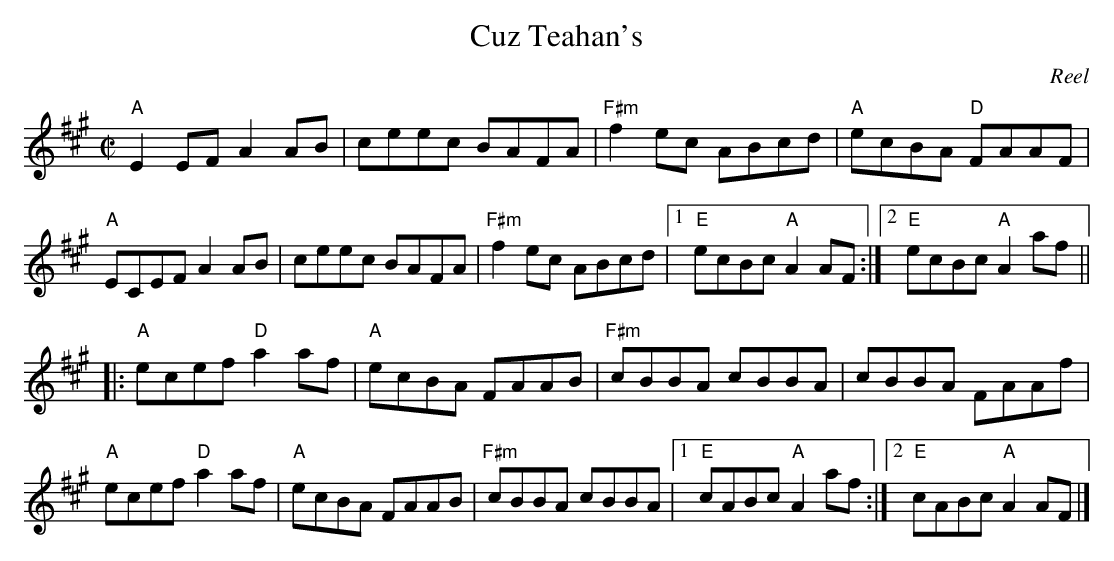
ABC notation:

X:1
T:Cuz Teahan's
M:C|
L:1/8
C:Reel
K:Amaj
"A"E2EF A2AB | ceec BAFA | "F#m"f2ec ABcd | "A"ecBA "D"FAAF |
"A"ECEF A2AB | ceec BAFA | "F#m"f2ec ABcd |1 "E"ecBc "A"A2AF :|2 "E"ecBc "A"A2af ||
|:"A"ecef "D"a2af | "A"ecBA FAAB | "F#m"cBBA cBBA | cBBA FAAf |
"A"ecef "D"a2af | "A"ecBA FAAB | "F#m"cBBA cBBA |1 "E"cABc "A"A2af :|2 "E"cABc "A"A2AF |]
